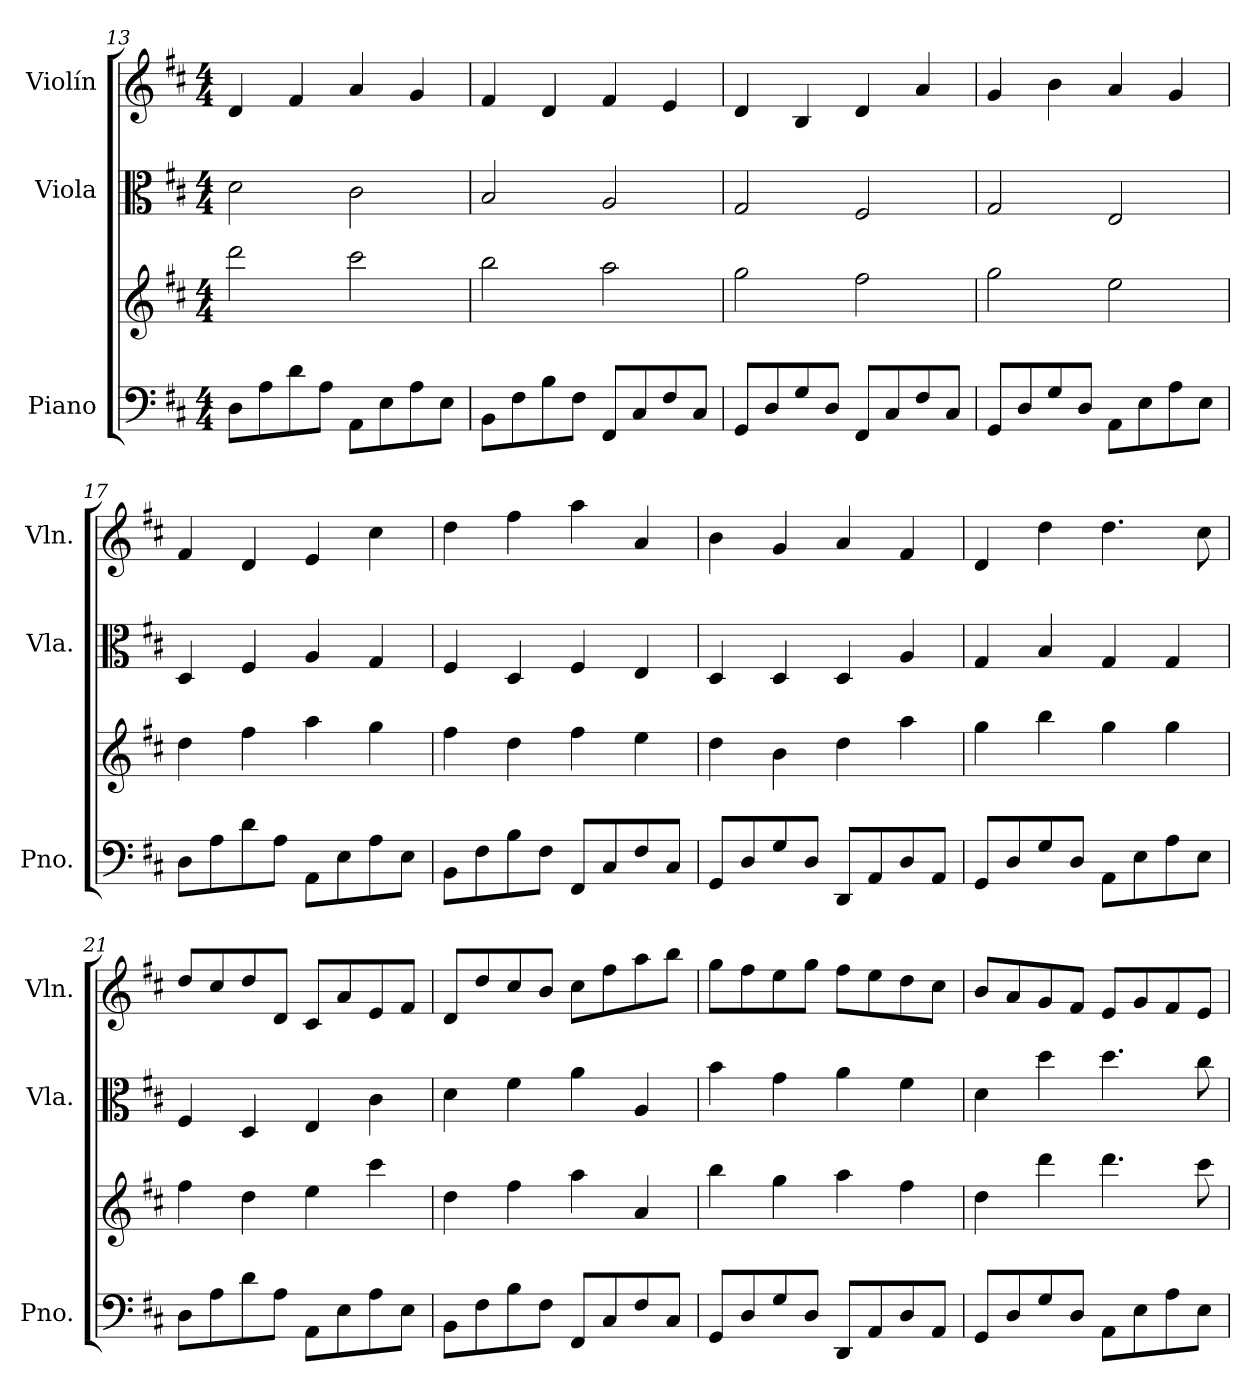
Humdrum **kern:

**kern	**kern	**kern	**kern
*part3	*part3	*part2	*part1
*staff4	*staff3	*staff2	*staff1
*I"Piano	*	*I"Viola	*I"Violín
*I'Pno.	*	*I'Vla.	*I'Vln.
*clefF4	*clefG2	*clefC3	*clefG2
*k[f#c#]	*k[f#c#]	*k[f#c#]	*k[f#c#]
*M4/4	*M4/4	*M4/4	*M4/4
=13	=13	=13	=13
8D\L	2ddd\	2d\	4d/
8A\	.	.	.
8d\	.	.	4f#/
8A\J	.	.	.
8AA\L	2ccc#\	2c#\	4a/
8E\	.	.	.
8A\	.	.	4g/
8E\J	.	.	.
!!LO:PB:g=z
=14	=14	=14	=14
8BB\L	2bb\	2B/	4f#/
8F#\	.	.	.
8B\	.	.	4d/
8F#\J	.	.	.
8FF#/L	2aa\	2A/	4f#/
8C#/	.	.	.
8F#/	.	.	4e/
8C#/J	.	.	.
=15	=15	=15	=15
8GG/L	2gg\	2G/	4d/
8D/	.	.	.
8G/	.	.	4B/
8D/J	.	.	.
8FF#/L	2ff#\	2F#/	4d/
8C#/	.	.	.
8F#/	.	.	4a/
8C#/J	.	.	.
=16	=16	=16	=16
8GG/L	2gg\	2G/	4g/
8D/	.	.	.
8G/	.	.	4b\
8D/J	.	.	.
8AA\L	2ee\	2E/	4a/
8E\	.	.	.
8A\	.	.	4g/
8E\J	.	.	.
=17	=17	=17	=17
8D\L	4dd\	4D/	4f#/
8A\	.	.	.
8d\	4ff#\	4F#/	4d/
8A\J	.	.	.
8AA\L	4aa\	4A/	4e/
8E\	.	.	.
8A\	4gg\	4G/	4cc#\
8E\J	.	.	.
=18	=18	=18	=18
8BB\L	4ff#\	4F#/	4dd\
8F#\	.	.	.
8B\	4dd\	4D/	4ff#\
8F#\J	.	.	.
8FF#/L	4ff#\	4F#/	4aa\
8C#/	.	.	.
8F#/	4ee\	4E/	4a/
8C#/J	.	.	.
!!LO:LB:g=z
=19	=19	=19	=19
8GG/L	4dd\	4D/	4b\
8D/	.	.	.
8G/	4b\	4D/	4g/
8D/J	.	.	.
8DD/L	4dd\	4D/	4a/
8AA/	.	.	.
8D/	4aa\	4A/	4f#/
8AA/J	.	.	.
=20	=20	=20	=20
8GG/L	4gg\	4G/	4d/
8D/	.	.	.
8G/	4bb\	4B/	4dd\
8D/J	.	.	.
8AA\L	4gg\	4G/	4.dd\
8E\	.	.	.
8A\	4gg\	4G/	.
8E\J	.	.	8cc#\
=21	=21	=21	=21
8D\L	4ff#\	4F#/	8dd/L
8A\	.	.	8cc#/
8d\	4dd\	4D/	8dd/
8A\J	.	.	8d/J
8AA\L	4ee\	4E/	8c#/L
8E\	.	.	8a/
8A\	4ccc#\	4c#\	8e/
8E\J	.	.	8f#/J
=22	=22	=22	=22
8BB\L	4dd\	4d\	8d/L
8F#\	.	.	8dd/
8B\	4ff#\	4f#\	8cc#/
8F#\J	.	.	8b/J
8FF#/L	4aa\	4a\	8cc#\L
8C#/	.	.	8ff#\
8F#/	4a/	4A/	8aa\
8C#/J	.	.	8bb\J
!!LO:LB:g=z
=23	=23	=23	=23
8GG/L	4bb\	4b\	8gg\L
8D/	.	.	8ff#\
8G/	4gg\	4g\	8ee\
8D/J	.	.	8gg\J
8DD/L	4aa\	4a\	8ff#\L
8AA/	.	.	8ee\
8D/	4ff#\	4f#\	8dd\
8AA/J	.	.	8cc#\J
=24	=24	=24	=24
8GG/L	4dd\	4d\	8b/L
8D/	.	.	8a/
8G/	4ddd\	4dd\	8g/
8D/J	.	.	8f#/J
8AA\L	4.ddd\	4.dd\	8e/L
8E\	.	.	8g/
8A\	.	.	8f#/
8E\J	8ccc#\	8cc#\	8e/J
=	=	=	=
*-	*-	*-	*-
